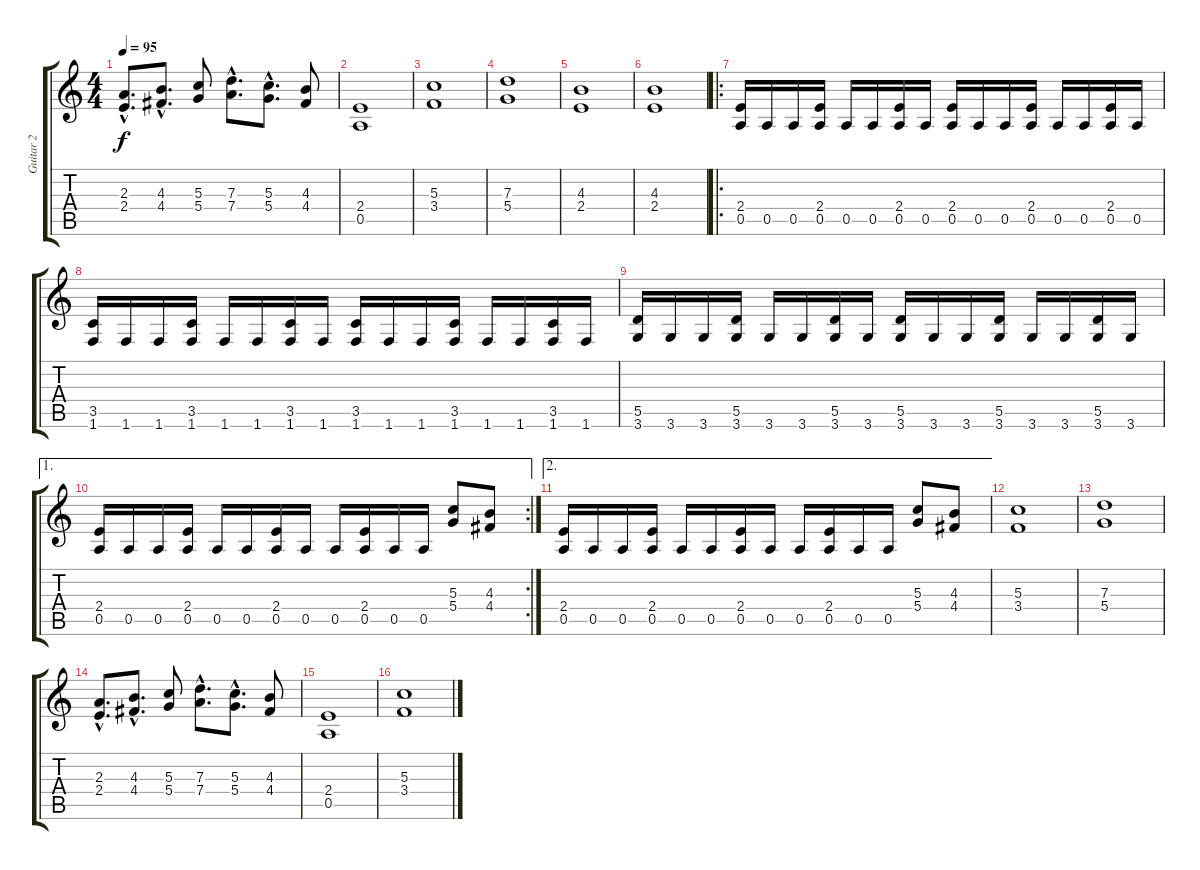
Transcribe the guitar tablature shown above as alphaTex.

\track ("Guitar 2" "Guitar 2") {instrument overdrivenguitar}
\staff {score tabs}
\tuning (E4 B3 G3 D3 A2 E2) {hide}
\ts (4 4)
\tempo 95
\clef g2
\ks c
(2.3{hac} 2.4{hac}).8{d dy f} (4.3{hac} 4.4{hac}).8{d} (5.3 5.4).8 (7.3{hac} 7.4{hac}).8{d} (5.3{hac} 5.4{hac}).8{d} (4.3 4.4).8 |
(2.4 0.5).1 |
(5.3 3.4).1 |
(7.3 5.4).1 |
(4.3 2.4).1 |
(4.3 2.4).1 |
\ro
(2.4 0.5).16 0.5.16 0.5.16 (2.4 0.5).16 0.5.16 0.5.16 (2.4 0.5).16 0.5.16 (2.4 0.5).16 0.5.16 0.5.16 (2.4 0.5).16 0.5.16 0.5.16 (2.4 0.5).16 0.5.16 |
(3.5 1.6).16 1.6.16 1.6.16 (3.5 1.6).16 1.6.16 1.6.16 (3.5 1.6).16 1.6.16 (3.5 1.6).16 1.6.16 1.6.16 (3.5 1.6).16 1.6.16 1.6.16 (3.5 1.6).16 1.6.16 |
(5.5 3.6).16 3.6.16 3.6.16 (5.5 3.6).16 3.6.16 3.6.16 (5.5 3.6).16 3.6.16 (5.5 3.6).16 3.6.16 3.6.16 (5.5 3.6).16 3.6.16 3.6.16 (5.5 3.6).16 3.6.16 |
\ae 1
\rc 2
(2.4 0.5).16 0.5.16 0.5.16 (2.4 0.5).16 0.5.16 0.5.16 (2.4 0.5).16 0.5.16 0.5.16 (2.4 0.5).16 0.5.16 0.5.16 (5.3 5.4).8 (4.3 4.4).8 |
\ae 2
(2.4 0.5).16 0.5.16 0.5.16 (2.4 0.5).16 0.5.16 0.5.16 (2.4 0.5).16 0.5.16 0.5.16 (2.4 0.5).16 0.5.16 0.5.16 (5.3 5.4).8 (4.3 4.4).8 |
(5.3 3.4).1 |
(7.3 5.4).1 |
(2.3{hac} 2.4{hac}).8{d} (4.3{hac} 4.4{hac}).8{d} (5.3 5.4).8 (7.3{hac} 7.4{hac}).8{d} (5.3{hac} 5.4{hac}).8{d} (4.3 4.4).8 |
(2.4 0.5).1 |
(5.3 3.4).1
